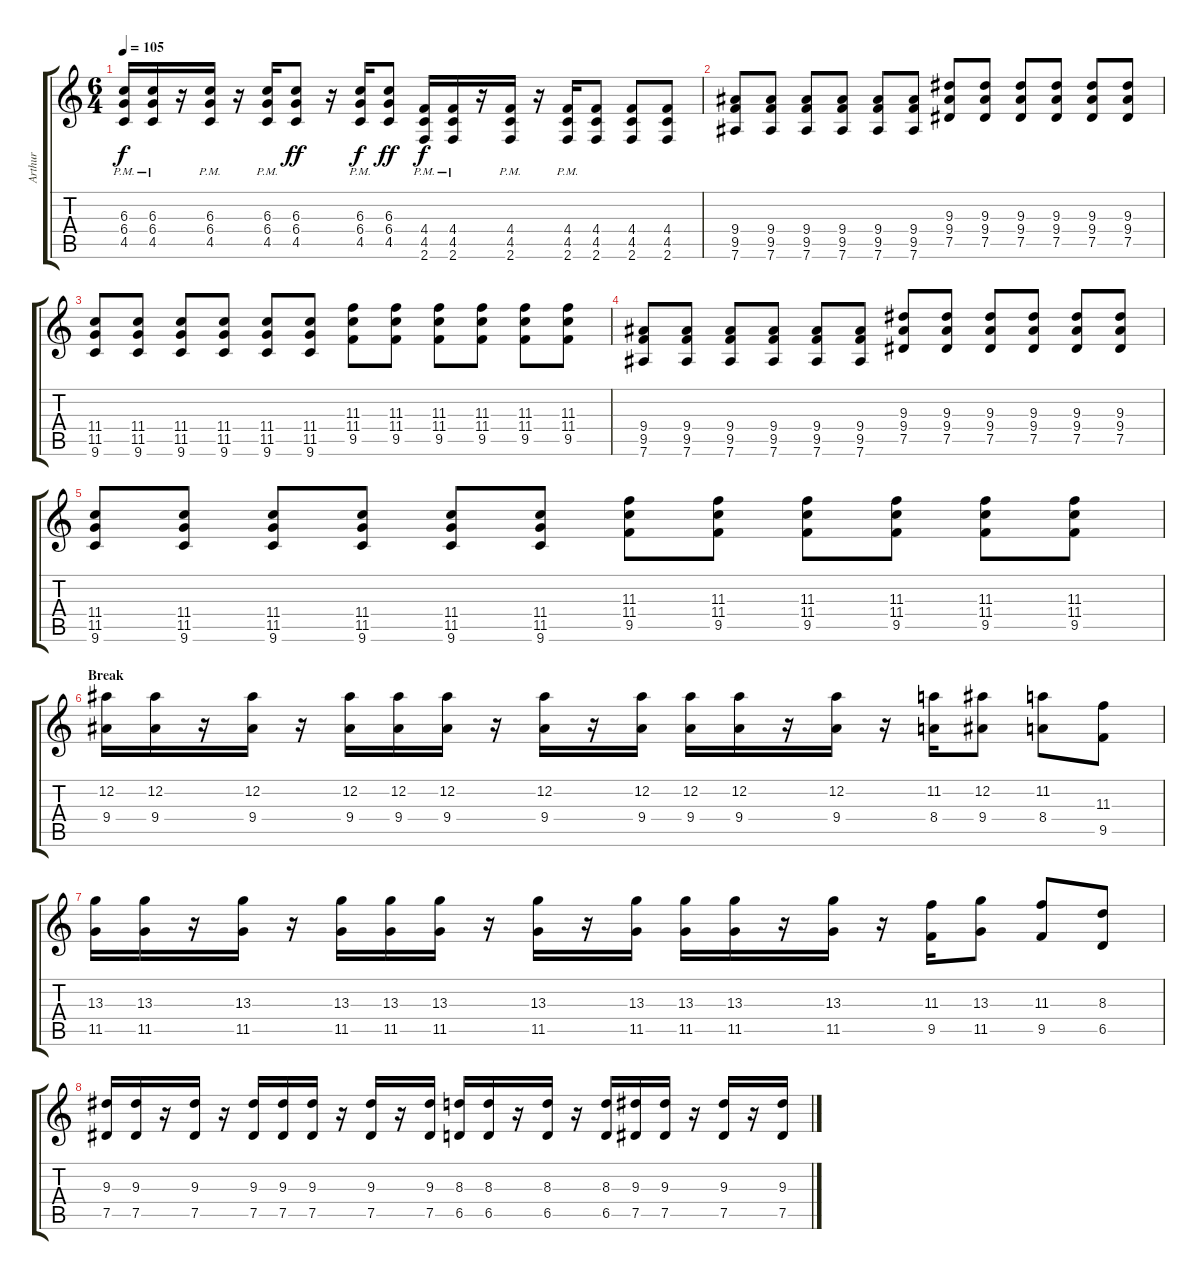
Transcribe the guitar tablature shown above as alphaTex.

\track ("Arthur" "Arthur") {instrument distortionguitar}
\staff {score tabs}
\tuning (Eb4 Bb3 Gb3 Db3 Ab2 Eb2) {hide}
\ts (6 4)
\tempo 105
\clef g2
\ks c
(6.3{pm} 6.4{pm} 4.5{pm}).16{dy f} (6.3{pm} 6.4{pm} 4.5{pm}).16 r.16 (6.3{pm} 6.4 4.5{pm}).16 r.16 (6.3{pm} 6.4{pm} 4.5{pm}).16 (6.3 6.4 4.5).8{dy ff} r.16 (6.3{pm} 6.4{pm} 4.5{pm}).16{dy f} (6.3 6.4 4.5).8{dy ff} (4.4{pm} 4.5{pm} 2.6{pm}).16{dy f} (4.4{pm} 4.5{pm} 2.6{pm}).16 r.16 (4.4{pm} 4.5{pm} 2.6).16 r.16 (4.4{pm} 4.5{pm} 2.6{pm}).16 (4.4 4.5 2.6).8 (4.4 4.5 2.6).8 (4.4 4.5 2.6).8 |
(9.4 9.5 7.6).8 (9.4 9.5 7.6).8 (9.4 9.5 7.6).8 (9.4 9.5 7.6).8 (9.4 9.5 7.6).8 (9.4 9.5 7.6).8 (9.3 9.4 7.5).8 (9.3 9.4 7.5).8 (9.3 9.4 7.5).8 (9.3 9.4 7.5).8 (9.3 9.4 7.5).8 (9.3 9.4 7.5).8 |
(11.4 11.5 9.6).8 (11.4 11.5 9.6).8 (11.4 11.5 9.6).8 (11.4 11.5 9.6).8 (11.4 11.5 9.6).8 (11.4 11.5 9.6).8 (11.3 11.4 9.5).8 (11.3 11.4 9.5).8 (11.3 11.4 9.5).8 (11.3 11.4 9.5).8 (11.3 11.4 9.5).8 (11.3 11.4 9.5).8 |
(9.4 9.5 7.6).8 (9.4 9.5 7.6).8 (9.4 9.5 7.6).8 (9.4 9.5 7.6).8 (9.4 9.5 7.6).8 (9.4 9.5 7.6).8 (9.3 9.4 7.5).8 (9.3 9.4 7.5).8 (9.3 9.4 7.5).8 (9.3 9.4 7.5).8 (9.3 9.4 7.5).8 (9.3 9.4 7.5).8 |
(11.4 11.5 9.6).8 (11.4 11.5 9.6).8 (11.4 11.5 9.6).8 (11.4 11.5 9.6).8 (11.4 11.5 9.6).8 (11.4 11.5 9.6).8 (11.3 11.4 9.5).8 (11.3 11.4 9.5).8 (11.3 11.4 9.5).8 (11.3 11.4 9.5).8 (11.3 11.4 9.5).8 (11.3 11.4 9.5).8 |
\section ("" "Break")
(12.2 9.4).16 (12.2 9.4).16 r.16 (12.2 9.4).16 r.16 (12.2 9.4).16 (12.2 9.4).16 (12.2 9.4).16 r.16 (12.2 9.4).16 r.16 (12.2 9.4).16 (12.2 9.4).16 (12.2 9.4).16 r.16 (12.2 9.4).16 r.16 (11.2 8.4).16 (12.2 9.4).8 (11.2 8.4).8 (11.3 9.5).8 |
(13.3 11.5).16 (13.3 11.5).16 r.16 (13.3 11.5).16 r.16 (13.3 11.5).16 (13.3 11.5).16 (13.3 11.5).16 r.16 (13.3 11.5).16 r.16 (13.3 11.5).16 (13.3 11.5).16 (13.3 11.5).16 r.16 (13.3 11.5).16 r.16 (11.3 9.5).16 (13.3 11.5).8 (11.3 9.5).8 (8.3 6.5).8 |
(9.3 7.5).16 (9.3 7.5).16 r.16 (9.3 7.5).16 r.16 (9.3 7.5).16 (9.3 7.5).16 (9.3 7.5).16 r.16 (9.3 7.5).16 r.16 (9.3 7.5).16 (8.3 6.5).16 (8.3 6.5).16 r.16 (8.3 6.5).16 r.16 (8.3 6.5).16 (9.3 7.5).16 (9.3 7.5).16 r.16 (9.3 7.5).16 r.16 (9.3 7.5).16
